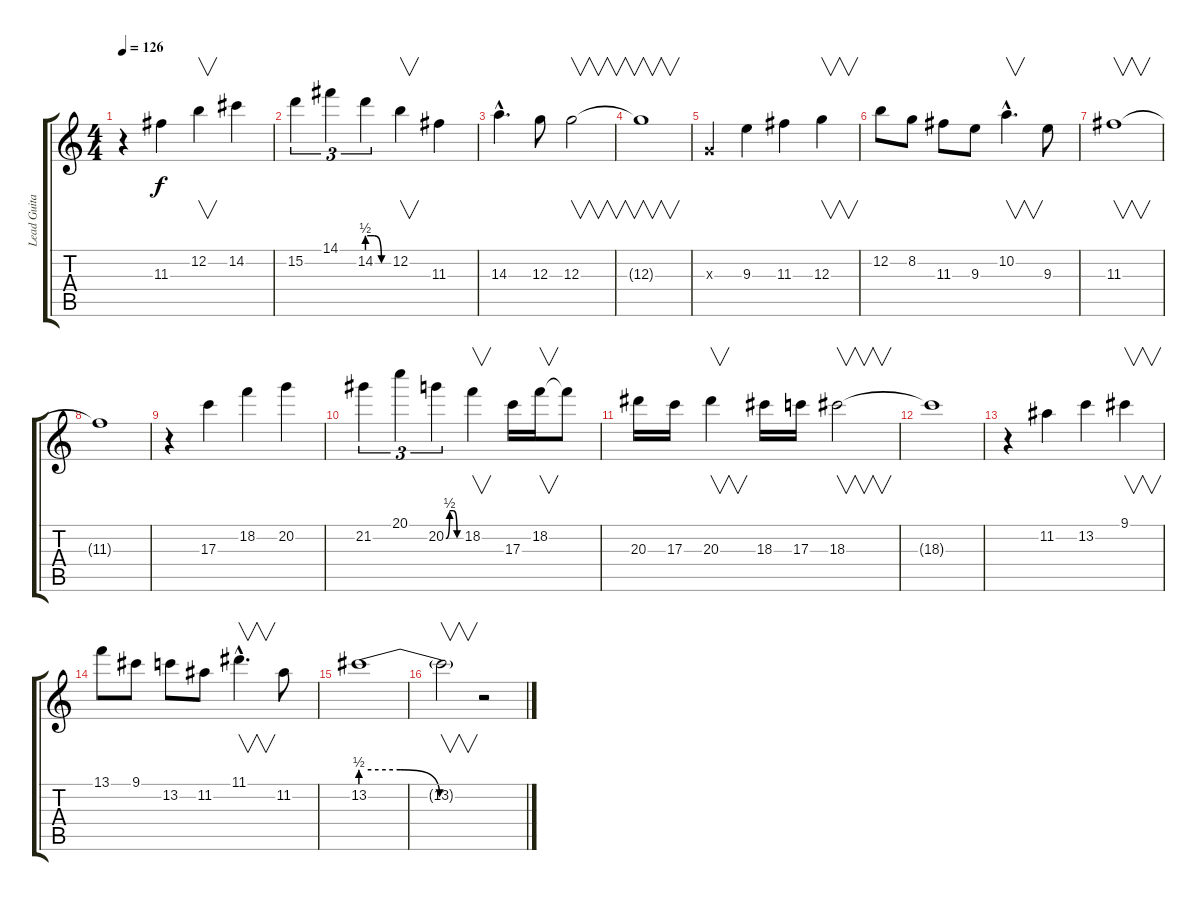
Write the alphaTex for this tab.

\track ("Lead Guitar ( Jason Becker )" "Lead Guita") {instrument overdrivenguitar}
\staff {score tabs}
\tuning (E4 B3 G3 D3 A2 E2) {hide}
\ts (4 4)
\tempo 126
\clef g2
\ks c
r.4{dy f} 11.3.4 12.2.4{v} 14.2.4 |
15.2.4{tu (3 2)} 14.1.4{tu (3 2)} 14.2{be (custom 0 2 20 2 40 0 60 0)}.4{tu (3 2)} 12.2.4{v} 11.3.4 |
14.3{hac}.4{d} 12.3.8 12.3.2{v} |
12.3{t}.1{v} |
0.3{x}.4 9.3.4 11.3.4 12.3.4{v} |
12.2.8 8.2.8 11.3.8 9.3.8 10.2{hac}.4{v d} 9.3.8 |
11.3.1{v} |
11.3{t}.1 |
r.4 17.3.4 18.2.4 20.2.4 |
21.2.4{tu (3 2)} 20.1.4{tu (3 2)} 20.2{be (custom 0 0 15 2 30 2 45 0 60 0)}.4{tu (3 2)} 18.2.4{v} 17.3.16 18.2.16{v} 18.2{t}.8 |
20.3.16 17.3.16 20.3.4{v} 18.3.16 17.3.16 18.3.2{v} |
18.3{t}.1 |
r.4 11.2.4 13.2.4 9.1.4{v} |
13.1.8 9.1.8 13.2.8 11.2.8 11.1{hac}.4{v d} 11.2.8 |
13.2{be (custom 0 2 20 2 40 0 60 0)}.1 |
13.2{t}.2{v} r.2
